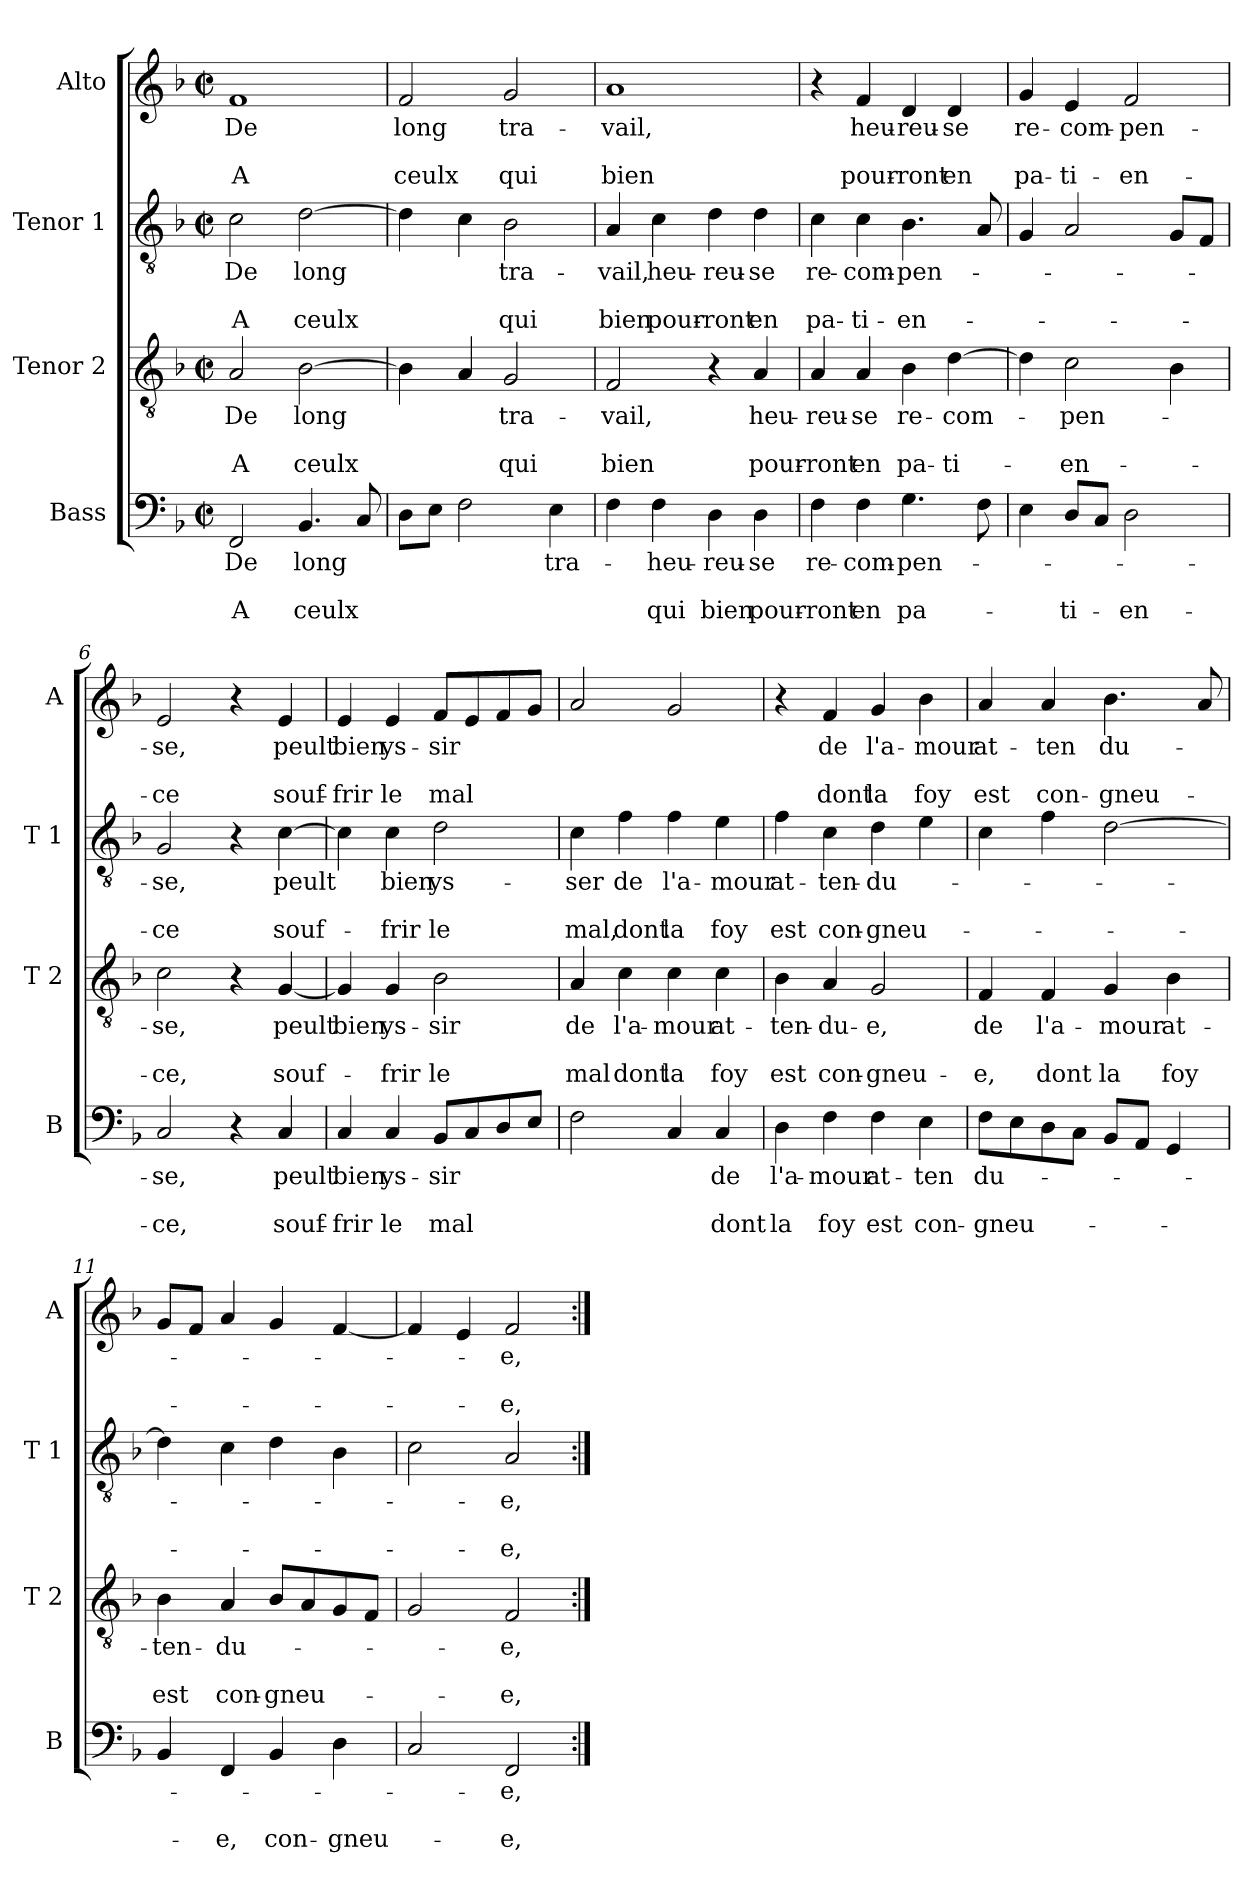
**kern	**text	**text	**text	**kern	**text	**text	**text	**kern	**text	**text	**text	**kern	**text	**text	**text
*part4	*part4	*part4	*part4	*part3	*part3	*part3	*part3	*part2	*part2	*part2	*part2	*part1	*part1	*part1	*part1
*staff4	*staff4	*staff4	*staff4	*staff3	*staff3	*staff3	*staff3	*staff2	*staff2	*staff2	*staff2	*staff1	*staff1	*staff1	*staff1
*I"Bass	*	*	*	*I"Tenor 2	*	*	*	*I"Tenor 1	*	*	*	*I"Alto	*	*	*
*I'B	*	*	*	*I'T 2	*	*	*	*I'T 1	*	*	*	*I'A	*	*	*
*clefF4	*	*	*	*clefGv2	*	*	*	*clefGv2	*	*	*	*clefG2	*	*	*
*k[b-]	*	*	*	*k[b-]	*	*	*	*k[b-]	*	*	*	*k[b-]	*	*	*
*F:	*	*	*	*F:	*	*	*	*F:	*	*	*	*F:	*	*	*
*M2/2	*	*	*	*M2/2	*	*	*	*M2/2	*	*	*	*M2/2	*	*	*
*met(c|)	*	*	*	*met(c|)	*	*	*	*met(c|)	*	*	*	*met(c|)	*	*	*
=1	=1	=1	=1	=1	=1	=1	=1	=1	=1	=1	=1	=1	=1	=1	=1
!	!LO:LY:b	!	!LO:LY:b	!	!LO:LY:b	!	!LO:LY:b	!	!LO:LY:b	!	!LO:LY:b	!	!LO:LY:b	!	!LO:LY:b
2FF/	De	.	A	2A/	De	.	A	2c\	De	.	A	1f	De	.	A
!	!LO:LY:b	!	!LO:LY:b	!	!LO:LY:b	!	!LO:LY:b	!	!LO:LY:b	!	!LO:LY:b	!	!	!	!
4.BB-/	long	.	ceulx	[2B-\	long	.	ceulx	[2d\	long	.	ceulx	.	.	.	.
8C/	.	.	.	.	.	.	.	.	.	.	.	.	.	.	.
=2	=2	=2	=2	=2	=2	=2	=2	=2	=2	=2	=2	=2	=2	=2	=2
!	!	!	!	!	!	!	!	!	!	!	!	!	!LO:LY:b	!	!LO:LY:b
8D\L	.	.	.	4B-\]	.	.	.	4d\]	.	.	.	2f/	long	.	ceulx
8E\J	.	.	.	.	.	.	.	.	.	.	.	.	.	.	.
2F\	.	.	.	4A/	.	.	.	4c\	.	.	.	.	.	.	.
!	!	!	!	!	!LO:LY:b	!	!LO:LY:b	!	!LO:LY:b	!	!LO:LY:b	!	!LO:LY:b	!	!LO:LY:b
.	.	.	.	2G/	tra-	.	qui	2B-\	tra-	.	qui	2g/	tra-	.	qui
!	!LO:LY:b	!	!	!	!	!	!	!	!	!	!	!	!	!	!
4E\	tra-	.	.	.	.	.	.	.	.	.	.	.	.	.	.
=3	=3	=3	=3	=3	=3	=3	=3	=3	=3	=3	=3	=3	=3	=3	=3
!	!	!	!	!	!LO:LY:b	!	!LO:LY:b	!	!LO:LY:b	!	!LO:LY:b	!	!LO:LY:b	!	!LO:LY:b
4F\	.	.	.	2F/	-vail,	.	bien	4A/	-vail,	.	bien	1a	-vail,	.	bien
!	!LO:LY:b	!	!LO:LY:b	!	!	!	!	!	!LO:LY:b	!	!LO:LY:b	!	!	!	!
4F\	heu-	.	qui	.	.	.	.	4c\	heu-	.	pour-	.	.	.	.
!	!LO:LY:b	!	!LO:LY:b	!	!	!	!	!	!LO:LY:b	!	!LO:LY:b	!	!	!	!
4D\	-reu-	.	bien	4r	.	.	.	4d\	-reu-	.	-ront	.	.	.	.
!	!LO:LY:b	!	!LO:LY:b	!	!LO:LY:b	!	!LO:LY:b	!	!LO:LY:b	!	!LO:LY:b	!	!	!	!
4D\	-se	.	pour-	4A/	heu-	.	pour-	4d\	-se	.	en	.	.	.	.
=4	=4	=4	=4	=4	=4	=4	=4	=4	=4	=4	=4	=4	=4	=4	=4
!	!LO:LY:b	!	!LO:LY:b	!	!LO:LY:b	!	!LO:LY:b	!	!LO:LY:b	!	!LO:LY:b	!	!	!	!
4F\	re-	.	-ront	4A/	-reu-	.	-ront	4c\	re-	.	pa-	4r	.	.	.
!	!LO:LY:b	!	!LO:LY:b	!	!LO:LY:b	!	!LO:LY:b	!	!LO:LY:b	!	!LO:LY:b	!	!LO:LY:b	!	!LO:LY:b
4F\	-com-	.	en	4A/	-se	.	en	4c\	-com-	.	-ti-	4f/	heu-	.	pour-
!	!LO:LY:b	!	!LO:LY:b	!	!LO:LY:b	!	!LO:LY:b	!	!LO:LY:b	!	!LO:LY:b	!	!LO:LY:b	!	!LO:LY:b
4.G\	-pen-	.	pa-	4B-\	re-	.	pa-	4.B-\	-pen-	.	-en-	4d/	-reu-	.	-ront
!	!	!	!	!	!LO:LY:b	!	!LO:LY:b	!	!	!	!	!	!LO:LY:b	!	!LO:LY:b
.	.	.	.	[4d\	-com-	.	-ti-	.	.	.	.	4d/	-se	.	en
8F\	.	.	.	.	.	.	.	8A/	.	.	.	.	.	.	.
!!LO:LB:g=z
=5	=5	=5	=5	=5	=5	=5	=5	=5	=5	=5	=5	=5	=5	=5	=5
!	!	!	!	!	!	!	!	!	!	!	!	!	!LO:LY:b	!	!LO:LY:b
4E\	.	.	.	4d\]	.	.	.	4G/	.	.	.	4g/	re-	.	pa-
!	!	!	!LO:LY:b	!	!LO:LY:b	!	!LO:LY:b	!	!	!	!	!	!LO:LY:b	!	!LO:LY:b
8D/L	.	.	-ti-	2c\	-pen-	.	-en-	2A/	.	.	.	4e/	-com-	.	-ti-
8C/J	.	.	.	.	.	.	.	.	.	.	.	.	.	.	.
!	!	!	!LO:LY:b	!	!	!	!	!	!	!	!	!	!LO:LY:b	!	!LO:LY:b
2D\	.	.	-en-	.	.	.	.	.	.	.	.	2f/	-pen-	.	-en-
.	.	.	.	4B-\	.	.	.	8G/L	.	.	.	.	.	.	.
.	.	.	.	.	.	.	.	8F/J	.	.	.	.	.	.	.
=6	=6	=6	=6	=6	=6	=6	=6	=6	=6	=6	=6	=6	=6	=6	=6
!	!LO:LY:b	!	!LO:LY:b	!	!LO:LY:b	!	!LO:LY:b	!	!LO:LY:b	!	!LO:LY:b	!	!LO:LY:b	!	!LO:LY:b
2C/	-se,	.	-ce,	2c\	-se,	.	-ce,	2G/	-se,	.	-ce	2e/	-se,	.	-ce
4r	.	.	.	4r	.	.	.	4r	.	.	.	4r	.	.	.
!	!LO:LY:b	!	!LO:LY:b	!	!LO:LY:b	!	!LO:LY:b	!	!LO:LY:b	!	!LO:LY:b	!	!LO:LY:b	!	!LO:LY:b
4C/	peult	.	souf-	[4G/	peult	.	souf-	[4c\	peult	.	souf-	4e/	peult	.	souf-
=7	=7	=7	=7	=7	=7	=7	=7	=7	=7	=7	=7	=7	=7	=7	=7
!	!LO:LY:b	!	!LO:LY:b	!	!LO:LY:b	!	!	!	!	!	!	!	!LO:LY:b	!	!LO:LY:b
4C/	bien	.	-frir	4G/]	bien	.	.	4c\]	.	.	.	4e/	bien	.	-frir
!	!LO:LY:b	!	!LO:LY:b	!	!LO:LY:b	!	!LO:LY:b	!	!LO:LY:b	!	!LO:LY:b	!	!LO:LY:b	!	!LO:LY:b
4C/	ys-	.	le	4G/	ys-	.	-frir	4c\	bien	.	-frir	4e/	ys-	.	le
!	!LO:LY:b	!	!LO:LY:b	!	!LO:LY:b	!	!LO:LY:b	!	!LO:LY:b	!	!LO:LY:b	!	!LO:LY:b	!	!LO:LY:b
8BB-/L	-sir	.	mal	2B-\	-sir	.	le	2d\	ys-	.	le	8f/L	-sir	.	mal
8C/	.	.	.	.	.	.	.	.	.	.	.	8e/	.	.	.
8D/	.	.	.	.	.	.	.	.	.	.	.	8f/	.	.	.
8E/J	.	.	.	.	.	.	.	.	.	.	.	8g/J	.	.	.
=8	=8	=8	=8	=8	=8	=8	=8	=8	=8	=8	=8	=8	=8	=8	=8
!	!	!	!	!	!LO:LY:b	!	!LO:LY:b	!	!LO:LY:b	!	!LO:LY:b	!	!	!	!
2F\	.	.	.	4A/	de	.	mal	4c\	-ser	.	mal,	2a/	.	.	.
!	!	!	!	!	!LO:LY:b	!	!LO:LY:b	!	!LO:LY:b	!	!LO:LY:b	!	!	!	!
.	.	.	.	4c\	l'a-	.	dont	4f\	de	.	dont	.	.	.	.
!	!	!	!	!	!LO:LY:b	!	!LO:LY:b	!	!LO:LY:b	!	!LO:LY:b	!	!	!	!
4C/	.	.	.	4c\	-mour	.	la	4f\	l'a-	.	la	2g/	.	.	.
!	!LO:LY:b	!	!LO:LY:b	!	!LO:LY:b	!	!LO:LY:b	!	!LO:LY:b	!	!LO:LY:b	!	!	!	!
4C/	de	.	dont	4c\	at-	.	foy	4e\	-mour	.	foy	.	.	.	.
=9	=9	=9	=9	=9	=9	=9	=9	=9	=9	=9	=9	=9	=9	=9	=9
!	!LO:LY:b	!	!LO:LY:b	!	!LO:LY:b	!	!LO:LY:b	!	!LO:LY:b	!	!LO:LY:b	!	!	!	!
4D\	l'a-	.	la	4B-\	-ten-	.	est	4f\	at-	.	est	4r	.	.	.
!	!LO:LY:b	!	!LO:LY:b	!	!LO:LY:b	!	!LO:LY:b	!	!LO:LY:b	!	!LO:LY:b	!	!LO:LY:b	!	!LO:LY:b
4F\	-mour	.	foy	4A/	-du-	.	con-	4c\	-ten-	.	con-	4f/	de	.	dont
!	!LO:LY:b	!	!LO:LY:b	!	!LO:LY:b	!	!LO:LY:b	!	!LO:LY:b	!	!LO:LY:b	!	!LO:LY:b	!	!LO:LY:b
4F\	at-	.	est	2G/	-e,	.	-gneu-	4d\	-du-	.	-gneu-	4g/	l'a-	.	la
!	!LO:LY:b	!	!LO:LY:b	!	!	!	!	!	!	!	!	!	!LO:LY:b	!	!LO:LY:b
4E\	-ten	.	con-	.	.	.	.	4e\	.	.	.	4b-\	-mour	.	foy
!!LO:PB:g=z
=10	=10	=10	=10	=10	=10	=10	=10	=10	=10	=10	=10	=10	=10	=10	=10
!	!LO:LY:b	!	!LO:LY:b	!	!LO:LY:b	!	!LO:LY:b	!	!	!	!	!	!LO:LY:b	!	!LO:LY:b
8F\L	du-	.	-gneu-	4F/	de	.	-e,	4c\	.	.	.	4a/	at-	.	est
8E\	.	.	.	.	.	.	.	.	.	.	.	.	.	.	.
!	!	!	!	!	!LO:LY:b	!	!LO:LY:b	!	!	!	!	!	!LO:LY:b	!	!LO:LY:b
8D\	.	.	.	4F/	l'a-	.	dont	4f\	.	.	.	4a/	-ten	.	con-
8C\J	.	.	.	.	.	.	.	.	.	.	.	.	.	.	.
!	!	!	!	!	!LO:LY:b	!	!LO:LY:b	!	!	!	!	!	!LO:LY:b	!	!LO:LY:b
8BB-/L	.	.	.	4G/	-mour	.	la	[2d\	.	.	.	4.b-\	du-	.	-gneu-
8AA/J	.	.	.	.	.	.	.	.	.	.	.	.	.	.	.
!	!	!	!	!	!LO:LY:b	!	!LO:LY:b	!	!	!	!	!	!	!	!
4GG/	.	.	.	4B-\	at-	.	foy	.	.	.	.	.	.	.	.
.	.	.	.	.	.	.	.	.	.	.	.	8a/	.	.	.
=11	=11	=11	=11	=11	=11	=11	=11	=11	=11	=11	=11	=11	=11	=11	=11
!	!	!	!	!	!LO:LY:b	!	!LO:LY:b	!	!	!	!	!	!	!	!
4BB-/	.	.	.	4B-\	-ten-	.	est	4d\]	.	.	.	8g/L	.	.	.
.	.	.	.	.	.	.	.	.	.	.	.	8f/J	.	.	.
!	!	!	!LO:LY:b	!	!LO:LY:b	!	!LO:LY:b	!	!	!	!	!	!	!	!
4FF/	.	.	-e,	4A/	-du-	.	con-	4c\	.	.	.	4a/	.	.	.
!	!	!	!LO:LY:b	!	!	!	!LO:LY:b	!	!	!	!	!	!	!	!
4BB-/	.	.	con-	8B-/L	.	.	-gneu-	4d\	.	.	.	4g/	.	.	.
.	.	.	.	8A/	.	.	.	.	.	.	.	.	.	.	.
!	!	!	!LO:LY:b	!	!	!	!	!	!	!	!	!	!	!	!
4D\	.	.	-gneu-	8G/	.	.	.	4B-\	.	.	.	[4f/	.	.	.
.	.	.	.	8F/J	.	.	.	.	.	.	.	.	.	.	.
=12	=12	=12	=12	=12	=12	=12	=12	=12	=12	=12	=12	=12	=12	=12	=12
2C/	.	.	.	2G/	.	.	.	2c\	.	.	.	4f/]	.	.	.
.	.	.	.	.	.	.	.	.	.	.	.	4e/	.	.	.
!	!LO:LY:b	!	!LO:LY:b	!	!LO:LY:b	!	!LO:LY:b	!	!LO:LY:b	!	!LO:LY:b	!	!LO:LY:b	!	!LO:LY:b
2FF/	-e,	.	-e,	2F/	-e,	.	-e,	2A/	-e,	.	-e,	2f/	-e,	.	-e,
=:|!	=:|!	=:|!	=:|!	=:|!	=:|!	=:|!	=:|!	=:|!	=:|!	=:|!	=:|!	=:|!	=:|!	=:|!	=:|!
*-	*-	*-	*-	*-	*-	*-	*-	*-	*-	*-	*-	*-	*-	*-	*-
